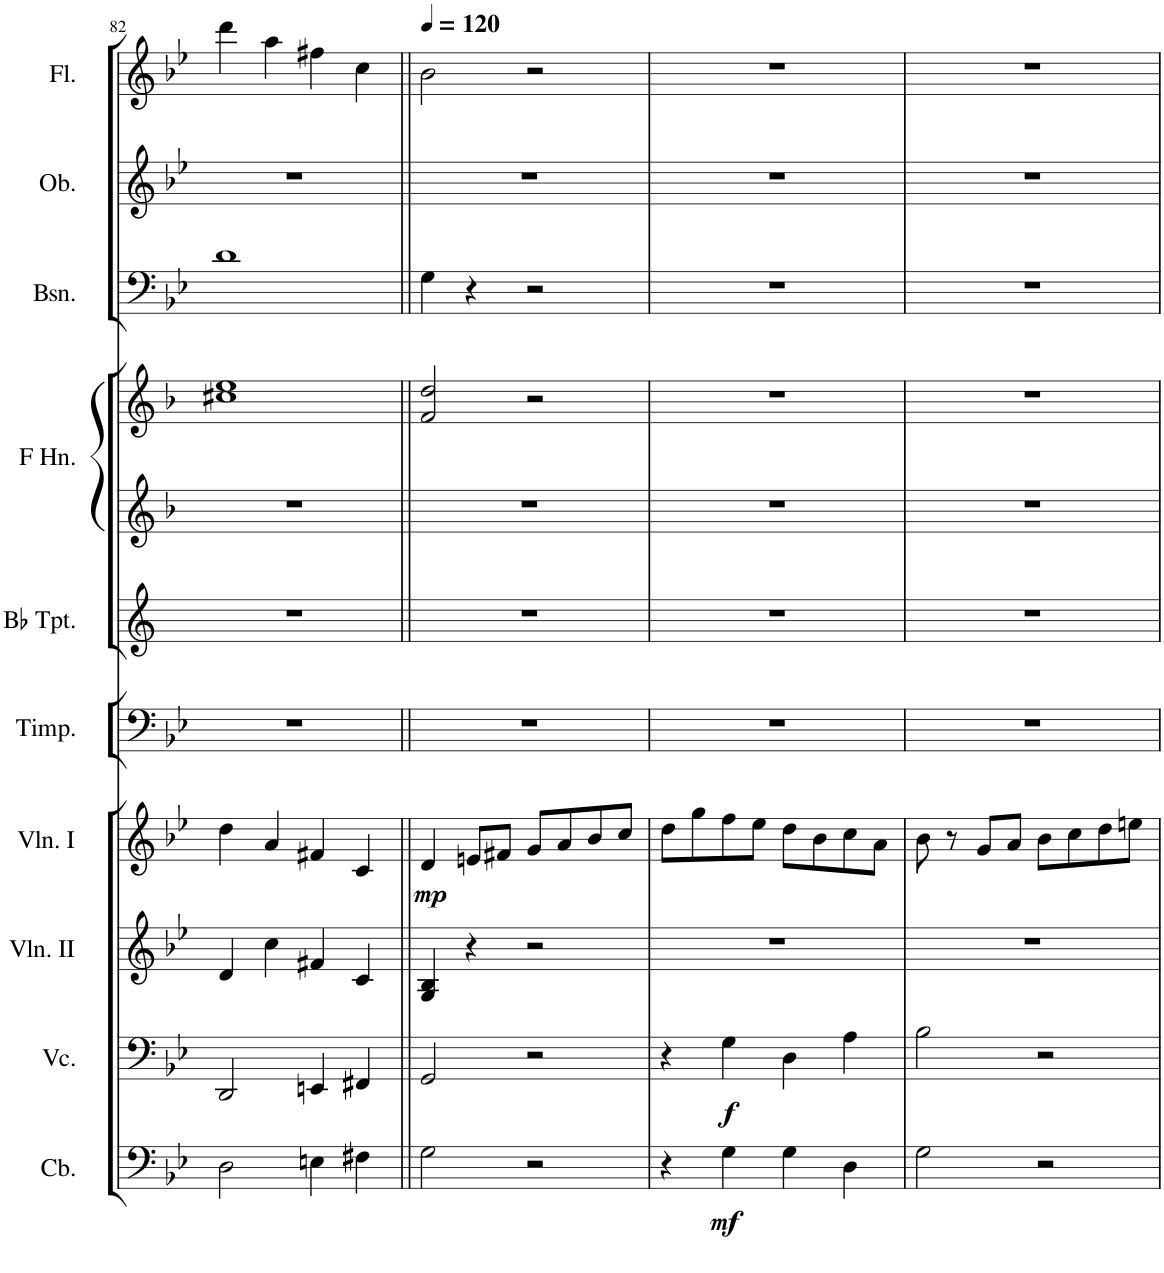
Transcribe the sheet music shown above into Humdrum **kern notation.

**kern	**dynam	**kern	**dynam	**kern	**kern	**dynam	**kern	**kern	**kern	**kern	**kern	**kern	**kern
*part10	*part10	*part9	*part9	*part8	*part7	*part7	*part6	*part5	*part4	*part4	*part3	*part2	*part1
*staff11	*staff11	*staff10	*staff10	*staff9	*staff8	*staff8	*staff7	*staff6	*staff5	*staff4	*staff3	*staff2	*staff1
*I"Contrabasses	*	*I"Violoncellos	*	*I"Violins II	*I"Violins I	*	*I"Timpani	*I"Trumpets in Bb	*I"Horns in F	*	*I"Bassoons	*I"Oboes	*I"Flutes
*I'Cb.	*	*I'Vc.	*	*I'Vln. II	*I'Vln. I	*	*I'Timp.	*	*	*	*I'Bsn.	*I'Ob.	*I'Fl.
!!LO:PB:g=z
*clefF4	*	*clefF4	*	*clefG2	*clefG2	*	*clefF4	*clefG2	*clefG2	*clefG2	*clefF4	*clefG2	*clefG2
*Trd7c12	*	*	*	*	*	*	*	*Trd1c2	*Trd4c7	*Trd4c7	*	*	*
*k[b-e-]	*	*k[b-e-]	*	*k[b-e-]	*k[b-e-]	*	*k[b-e-]	*k[]	*k[b-]	*k[b-]	*k[b-e-]	*k[b-e-]	*k[b-e-]
*M4/4	*	*M4/4	*	*M4/4	*M4/4	*	*M4/4	*M4/4	*M4/4	*M4/4	*M4/4	*M4/4	*M4/4
=82	=82	=82	=82	=82	=82	=82	=82	=82	=82	=82	=82	=82	=82
2D\	.	2DD/	.	4d/	4dd\	.	1r	1r	1r	1cc#X 1ee	1d	1r	4ddd\
.	.	.	.	4cc\	4a/	.	.	.	.	.	.	.	4aa\
4En\	.	4EEn/	.	4f#X/	4f#X/	.	.	.	.	.	.	.	4ff#X\
4F#X\	.	4FF#X/	.	4c/	4c/	.	.	.	.	.	.	.	4cc\
=83||	=83||	=83||	=83||	=83||	=83||	=83||	=83||	=83||	=83||	=83||	=83||	=83||	=83||
*	*	*	*	*	*	*	*	*	*	*	*	*	*MM120
!	!	!	!	!	!	!LO:DY:b	!	!	!	!	!	!	!
2G\	.	2GG/	.	4G/ 4B-/	4d/	mp	1r	1r	1r	2f/ 2dd/	4G\	1r	2b-\
.	.	.	.	4r	8en/L	.	.	.	.	.	4r	.	.
.	.	.	.	.	8f#X/J	.	.	.	.	.	.	.	.
2r	.	2r	.	2r	8g/L	.	.	.	.	2r	2r	.	2r
.	.	.	.	.	8a/	.	.	.	.	.	.	.	.
.	.	.	.	.	8b-/	.	.	.	.	.	.	.	.
.	.	.	.	.	8cc/J	.	.	.	.	.	.	.	.
=84	=84	=84	=84	=84	=84	=84	=84	=84	=84	=84	=84	=84	=84
4r	.	4r	.	1r	8dd\L	.	1r	1r	1r	1r	1r	1r	1r
.	.	.	.	.	8gg\	.	.	.	.	.	.	.	.
!	!LO:DY:b	!	!LO:DY:b	!	!	!	!	!	!	!	!	!	!
4G\	mf	4G\	f	.	8ff\	.	.	.	.	.	.	.	.
.	.	.	.	.	8ee-\J	.	.	.	.	.	.	.	.
4G\	.	4D\	.	.	8dd\L	.	.	.	.	.	.	.	.
.	.	.	.	.	8b-\	.	.	.	.	.	.	.	.
4D\	.	4A\	.	.	8cc\	.	.	.	.	.	.	.	.
.	.	.	.	.	8a\J	.	.	.	.	.	.	.	.
=85	=85	=85	=85	=85	=85	=85	=85	=85	=85	=85	=85	=85	=85
2G\	.	2B-\	.	1r	8b-\	.	1r	1r	1r	1r	1r	1r	1r
.	.	.	.	.	8r	.	.	.	.	.	.	.	.
.	.	.	.	.	8g/L	.	.	.	.	.	.	.	.
.	.	.	.	.	8a/J	.	.	.	.	.	.	.	.
2r	.	2r	.	.	8b-\L	.	.	.	.	.	.	.	.
.	.	.	.	.	8cc\	.	.	.	.	.	.	.	.
.	.	.	.	.	8dd\	.	.	.	.	.	.	.	.
.	.	.	.	.	8een\J	.	.	.	.	.	.	.	.
=	=	=	=	=	=	=	=	=	=	=	=	=	=
*-	*-	*-	*-	*-	*-	*-	*-	*-	*-	*-	*-	*-	*-
